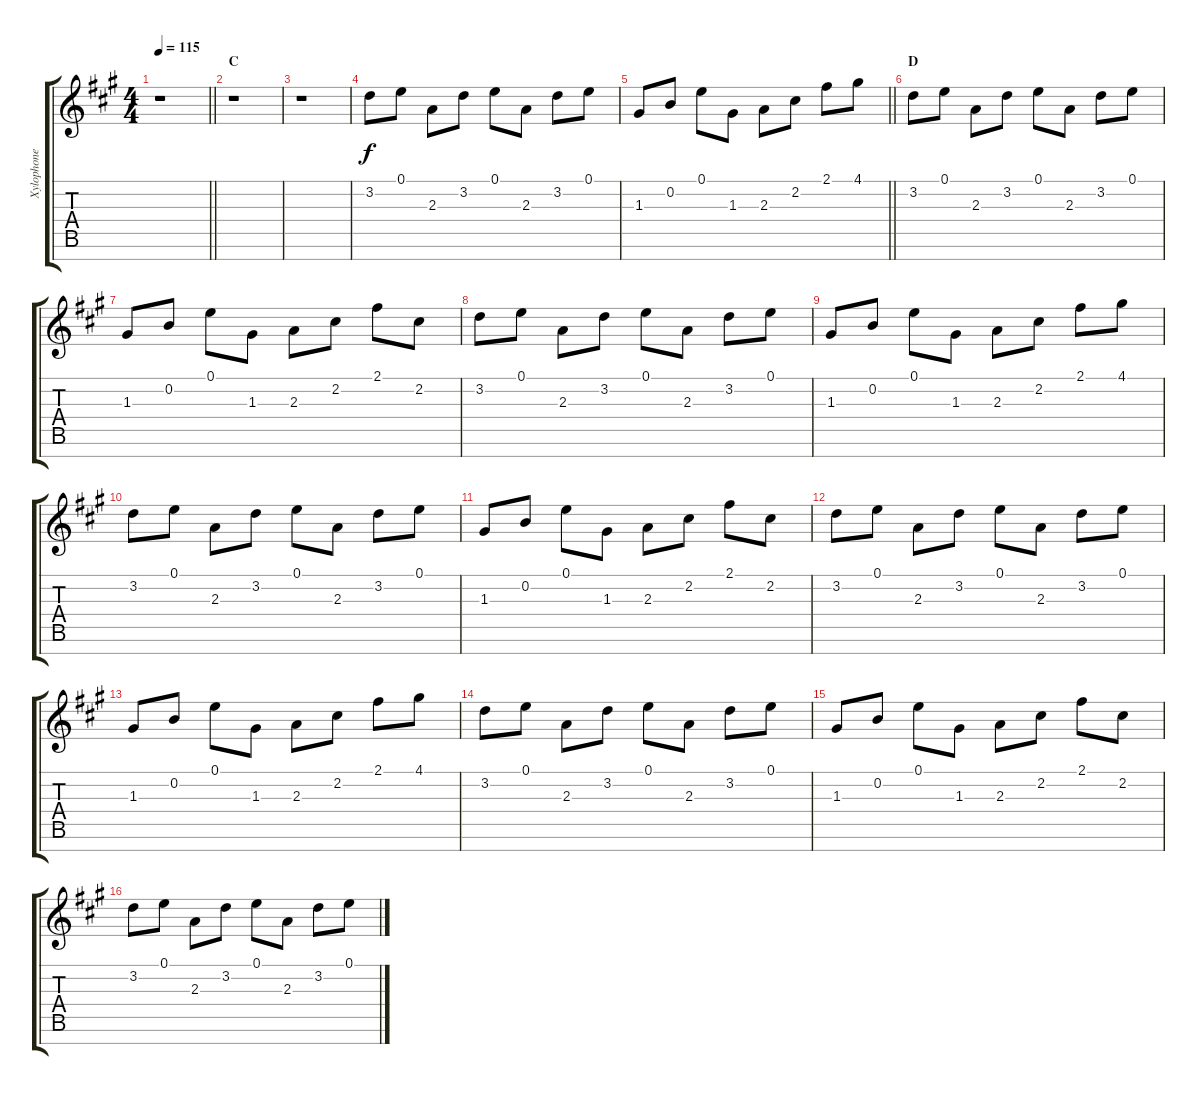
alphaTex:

\track ("Xylophone" "Xylophone") {instrument xylophone}
\staff {score tabs}
\tuning (E5 B4 G4 D4 A3 E3 B2) {hide}
\ts (4 4)
\tempo 115
\clef g2
\barLineRight lightlight
\ks a
r.1{dy f} |
\section ("" "C")
r.1 |
r.1 |
3.2.8 0.1.8 2.3.8 3.2.8 0.1.8 2.3.8 3.2.8 0.1.8 |
\barLineRight lightlight
1.3.8 0.2.8 0.1.8 1.3.8 2.3.8 2.2.8 2.1.8 4.1.8 |
\section ("" "D")
3.2.8 0.1.8 2.3.8 3.2.8 0.1.8 2.3.8 3.2.8 0.1.8 |
1.3.8 0.2.8 0.1.8 1.3.8 2.3.8 2.2.8 2.1.8 2.2.8 |
3.2.8 0.1.8 2.3.8 3.2.8 0.1.8 2.3.8 3.2.8 0.1.8 |
1.3.8 0.2.8 0.1.8 1.3.8 2.3.8 2.2.8 2.1.8 4.1.8 |
3.2.8 0.1.8 2.3.8 3.2.8 0.1.8 2.3.8 3.2.8 0.1.8 |
1.3.8 0.2.8 0.1.8 1.3.8 2.3.8 2.2.8 2.1.8 2.2.8 |
3.2.8 0.1.8 2.3.8 3.2.8 0.1.8 2.3.8 3.2.8 0.1.8 |
1.3.8 0.2.8 0.1.8 1.3.8 2.3.8 2.2.8 2.1.8 4.1.8 |
3.2.8 0.1.8 2.3.8 3.2.8 0.1.8 2.3.8 3.2.8 0.1.8 |
1.3.8 0.2.8 0.1.8 1.3.8 2.3.8 2.2.8 2.1.8 2.2.8 |
3.2.8 0.1.8 2.3.8 3.2.8 0.1.8 2.3.8 3.2.8 0.1.8
